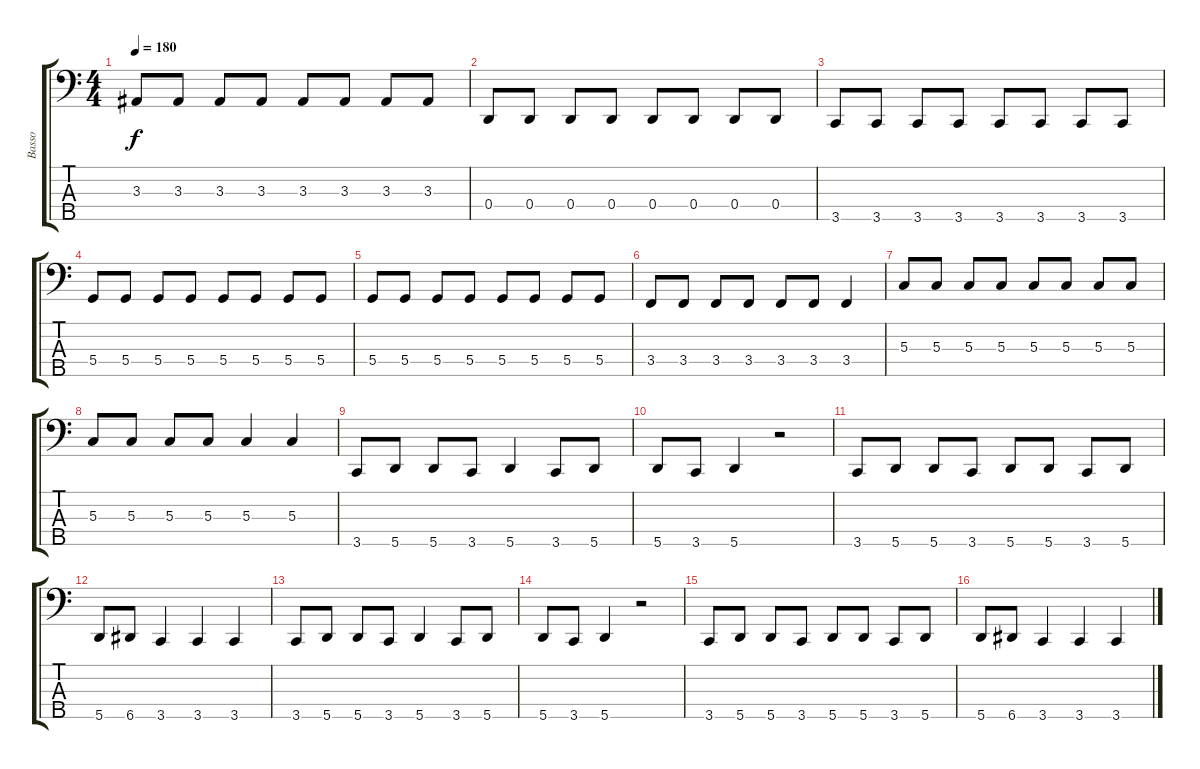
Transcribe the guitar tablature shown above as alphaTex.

\track ("Basso" "Basso") {instrument electricbassfinger}
\staff {score tabs}
\tuning (F2 C2 G1 D1 A0) {hide}
\ts (4 4)
\tempo 180
\clef f4
\ks c
3.3.8{dy f} 3.3.8 3.3.8 3.3.8 3.3.8 3.3.8 3.3.8 3.3.8 |
0.4.8 0.4.8 0.4.8 0.4.8 0.4.8 0.4.8 0.4.8 0.4.8 |
3.5.8 3.5.8 3.5.8 3.5.8 3.5.8 3.5.8 3.5.8 3.5.8 |
5.4.8 5.4.8 5.4.8 5.4.8 5.4.8 5.4.8 5.4.8 5.4.8 |
5.4.8 5.4.8 5.4.8 5.4.8 5.4.8 5.4.8 5.4.8 5.4.8 |
3.4.8 3.4.8 3.4.8 3.4.8 3.4.8 3.4.8 3.4.4 |
5.3.8 5.3.8 5.3.8 5.3.8 5.3.8 5.3.8 5.3.8 5.3.8 |
5.3.8 5.3.8 5.3.8 5.3.8 5.3.4 5.3.4 |
3.5.8 5.5.8 5.5.8 3.5.8 5.5.4 3.5.8 5.5.8 |
5.5.8 3.5.8 5.5.4 r.2 |
3.5.8 5.5.8 5.5.8 3.5.8 5.5.8 5.5.8 3.5.8 5.5.8 |
5.5.8 6.5.8 3.5.4 3.5.4 3.5.4 |
3.5.8 5.5.8 5.5.8 3.5.8 5.5.4 3.5.8 5.5.8 |
5.5.8 3.5.8 5.5.4 r.2 |
3.5.8 5.5.8 5.5.8 3.5.8 5.5.8 5.5.8 3.5.8 5.5.8 |
5.5.8 6.5.8 3.5.4 3.5.4 3.5.4
